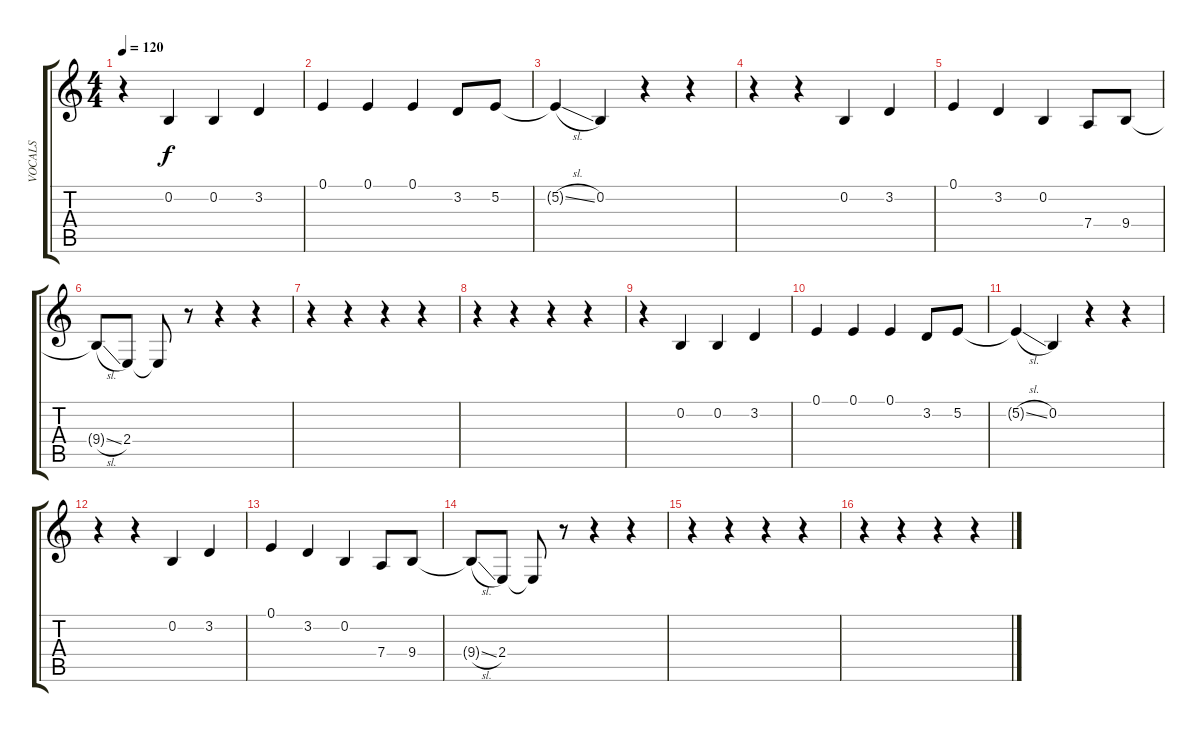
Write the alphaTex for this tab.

\track ("VOCALS" "VOCALS") {instrument frenchhorn}
\staff {score tabs}
\tuning (E4 B3 G3 D3 A2 E2) {hide}
\ts (4 4)
\tempo 120
\clef g2
\ks c
r.4{dy f} 0.2.4 0.2.4 3.2.4 |
0.1.4 0.1.4 0.1.4 3.2.8 5.2.8 |
5.2{sl t}.4 0.2.4 r.4 r.4 |
r.4 r.4 0.2.4 3.2.4 |
0.1.4 3.2.4 0.2.4 7.4.8 9.4.8 |
9.4{sl t}.8 2.4.8 2.4{t}.8 r.8 r.4 r.4 |
r.4 r.4 r.4 r.4 |
r.4 r.4 r.4 r.4 |
r.4 0.2.4 0.2.4 3.2.4 |
0.1.4 0.1.4 0.1.4 3.2.8 5.2.8 |
5.2{sl t}.4 0.2.4 r.4 r.4 |
r.4 r.4 0.2.4 3.2.4 |
0.1.4 3.2.4 0.2.4 7.4.8 9.4.8 |
9.4{sl t}.8 2.4.8 2.4{t}.8 r.8 r.4 r.4 |
r.4 r.4 r.4 r.4 |
r.4 r.4 r.4 r.4
